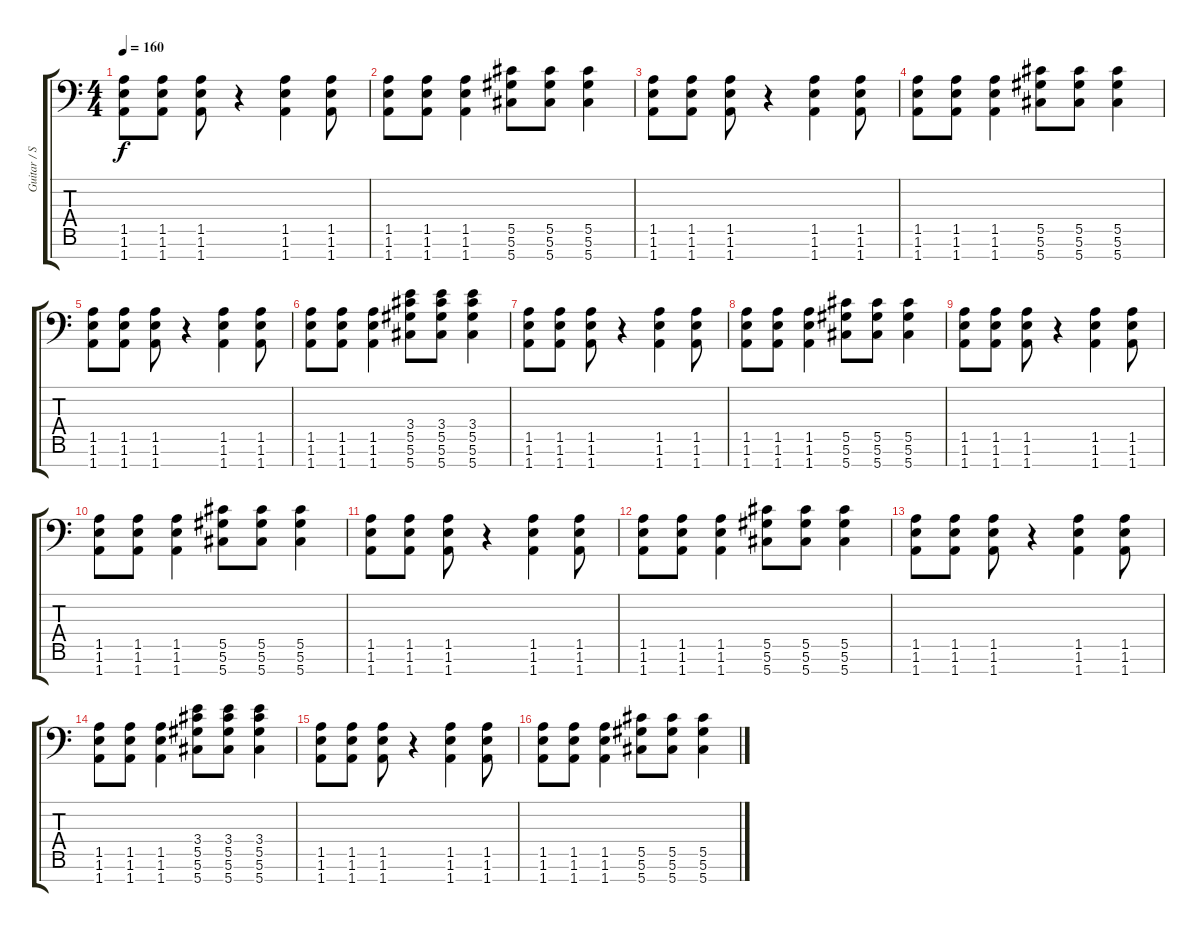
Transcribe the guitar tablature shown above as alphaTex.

\track ("Guitar / Stephen Carpenter" "Guitar / S") {instrument overdrivenguitar}
\staff {score tabs}
\tuning (Eb4 Bb3 Gb3 Db3 Ab2 Eb2 Ab1) {hide}
\ts (4 4)
\tempo 160
\clef f4
\ks c
(1.5 1.6 1.7).8{dy f} (1.5 1.6 1.7).8 (1.5 1.6 1.7).8 r.4 (1.5 1.6 1.7).4 (1.5 1.6 1.7).8 |
(1.5 1.6 1.7).8 (1.5 1.6 1.7).8 (1.5 1.6 1.7).4 (5.5 5.6 5.7).8 (5.5 5.6 5.7).8 (5.5 5.6 5.7).4 |
(1.5 1.6 1.7).8 (1.5 1.6 1.7).8 (1.5 1.6 1.7).8 r.4 (1.5 1.6 1.7).4 (1.5 1.6 1.7).8 |
(1.5 1.6 1.7).8 (1.5 1.6 1.7).8 (1.5 1.6 1.7).4 (5.5 5.6 5.7).8 (5.5 5.6 5.7).8 (5.5 5.6 5.7).4 |
(1.5 1.6 1.7).8 (1.5 1.6 1.7).8 (1.5 1.6 1.7).8 r.4 (1.5 1.6 1.7).4 (1.5 1.6 1.7).8 |
(1.5 1.6 1.7).8 (1.5 1.6 1.7).8 (1.5 1.6 1.7).4 (3.4 5.5 5.6 5.7).8 (3.4 5.5 5.6 5.7).8 (3.4 5.5 5.6 5.7).4 |
(1.5 1.6 1.7).8 (1.5 1.6 1.7).8 (1.5 1.6 1.7).8 r.4 (1.5 1.6 1.7).4 (1.5 1.6 1.7).8 |
(1.5 1.6 1.7).8 (1.5 1.6 1.7).8 (1.5 1.6 1.7).4 (5.5 5.6 5.7).8 (5.5 5.6 5.7).8 (5.5 5.6 5.7).4 |
(1.5 1.6 1.7).8 (1.5 1.6 1.7).8 (1.5 1.6 1.7).8 r.4 (1.5 1.6 1.7).4 (1.5 1.6 1.7).8 |
(1.5 1.6 1.7).8 (1.5 1.6 1.7).8 (1.5 1.6 1.7).4 (5.5 5.6 5.7).8 (5.5 5.6 5.7).8 (5.5 5.6 5.7).4 |
(1.5 1.6 1.7).8 (1.5 1.6 1.7).8 (1.5 1.6 1.7).8 r.4 (1.5 1.6 1.7).4 (1.5 1.6 1.7).8 |
(1.5 1.6 1.7).8 (1.5 1.6 1.7).8 (1.5 1.6 1.7).4 (5.5 5.6 5.7).8 (5.5 5.6 5.7).8 (5.5 5.6 5.7).4 |
(1.5 1.6 1.7).8 (1.5 1.6 1.7).8 (1.5 1.6 1.7).8 r.4 (1.5 1.6 1.7).4 (1.5 1.6 1.7).8 |
(1.5 1.6 1.7).8 (1.5 1.6 1.7).8 (1.5 1.6 1.7).4 (3.4 5.5 5.6 5.7).8 (3.4 5.5 5.6 5.7).8 (3.4 5.5 5.6 5.7).4 |
(1.5 1.6 1.7).8 (1.5 1.6 1.7).8 (1.5 1.6 1.7).8 r.4 (1.5 1.6 1.7).4 (1.5 1.6 1.7).8 |
(1.5 1.6 1.7).8 (1.5 1.6 1.7).8 (1.5 1.6 1.7).4 (5.5 5.6 5.7).8 (5.5 5.6 5.7).8 (5.5 5.6 5.7).4
